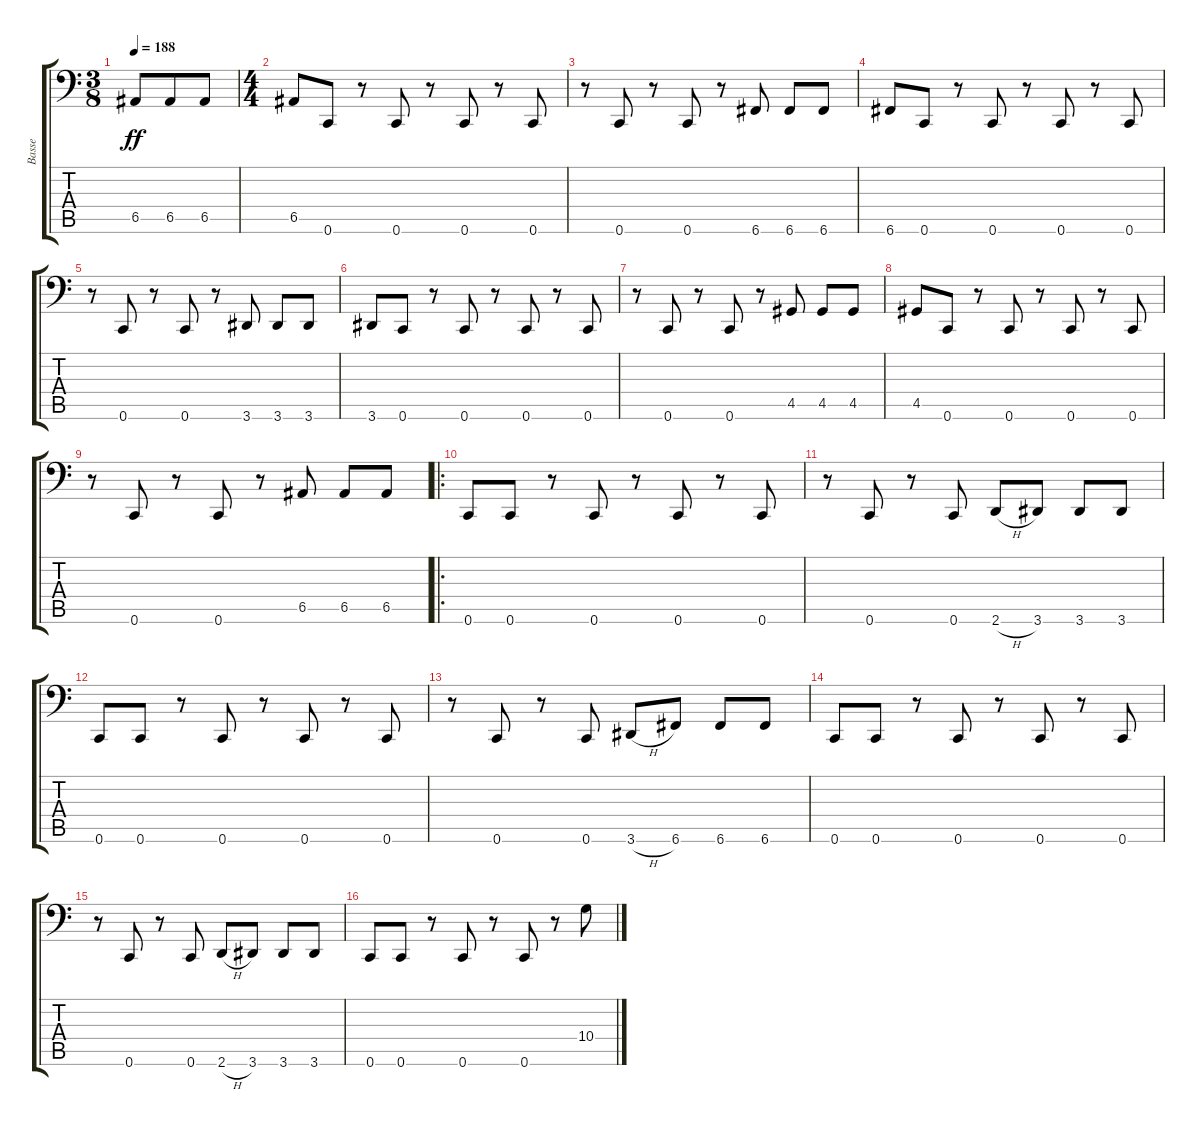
\track ("Basse" "Basse") {instrument electricbassfinger}
\staff {score tabs}
\tuning (C3 G2 D2 A1 E1 C1) {hide}
\ts (3 8)
\tempo 188
\clef f4
\ks c
6.5.8{dy ff} 6.5.8 6.5.8 |
\ts (4 4)
6.5.8 0.6.8 r.8 0.6.8 r.8 0.6.8 r.8 0.6.8 |
r.8 0.6.8 r.8 0.6.8 r.8 6.6.8 6.6.8 6.6.8 |
6.6.8 0.6.8 r.8 0.6.8 r.8 0.6.8 r.8 0.6.8 |
r.8 0.6.8 r.8 0.6.8 r.8 3.6.8 3.6.8 3.6.8 |
3.6.8 0.6.8 r.8 0.6.8 r.8 0.6.8 r.8 0.6.8 |
r.8 0.6.8 r.8 0.6.8 r.8 4.5.8 4.5.8 4.5.8 |
4.5.8 0.6.8 r.8 0.6.8 r.8 0.6.8 r.8 0.6.8 |
r.8 0.6.8 r.8 0.6.8 r.8 6.5.8 6.5.8 6.5.8 |
\ro
0.6.8 0.6.8 r.8 0.6.8 r.8 0.6.8 r.8 0.6.8 |
r.8 0.6.8 r.8 0.6.8 2.6{h}.8 3.6.8 3.6.8 3.6.8 |
0.6.8 0.6.8 r.8 0.6.8 r.8 0.6.8 r.8 0.6.8 |
r.8 0.6.8 r.8 0.6.8 3.6{h}.8 6.6.8 6.6.8 6.6.8 |
0.6.8 0.6.8 r.8 0.6.8 r.8 0.6.8 r.8 0.6.8 |
r.8 0.6.8 r.8 0.6.8 2.6{h}.8 3.6.8 3.6.8 3.6.8 |
0.6.8 0.6.8 r.8 0.6.8 r.8 0.6.8 r.8 10.4.8
